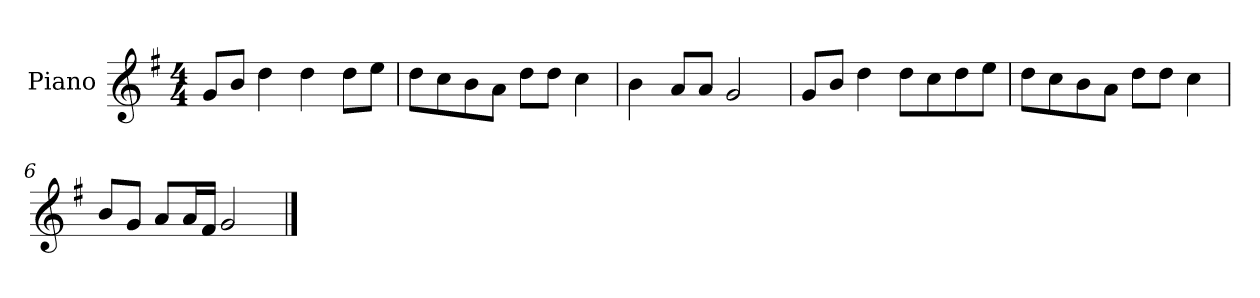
**kern
*part1
*staff1
*I"Piano
*I'P-no
*clefG2
*k[f#]
*M4/4
*MM90
=1
8g/L
8b/J
4dd\
4dd\
8dd\L
8ee\J
=2
8dd\L
8cc\
8b\
8a\J
8dd\L
8dd\J
4cc\
=3
4b\
8a/L
8a/J
2g/
=4
8g/L
8b/J
4dd\
8dd\L
8cc\
8dd\
8ee\J
=5
8dd\L
8cc\
8b\
8a\J
8dd\L
8dd\J
4cc\
=6
8b/L
8g/J
8a/L
16a/L
16f#/JJ
2g/
==
*-
